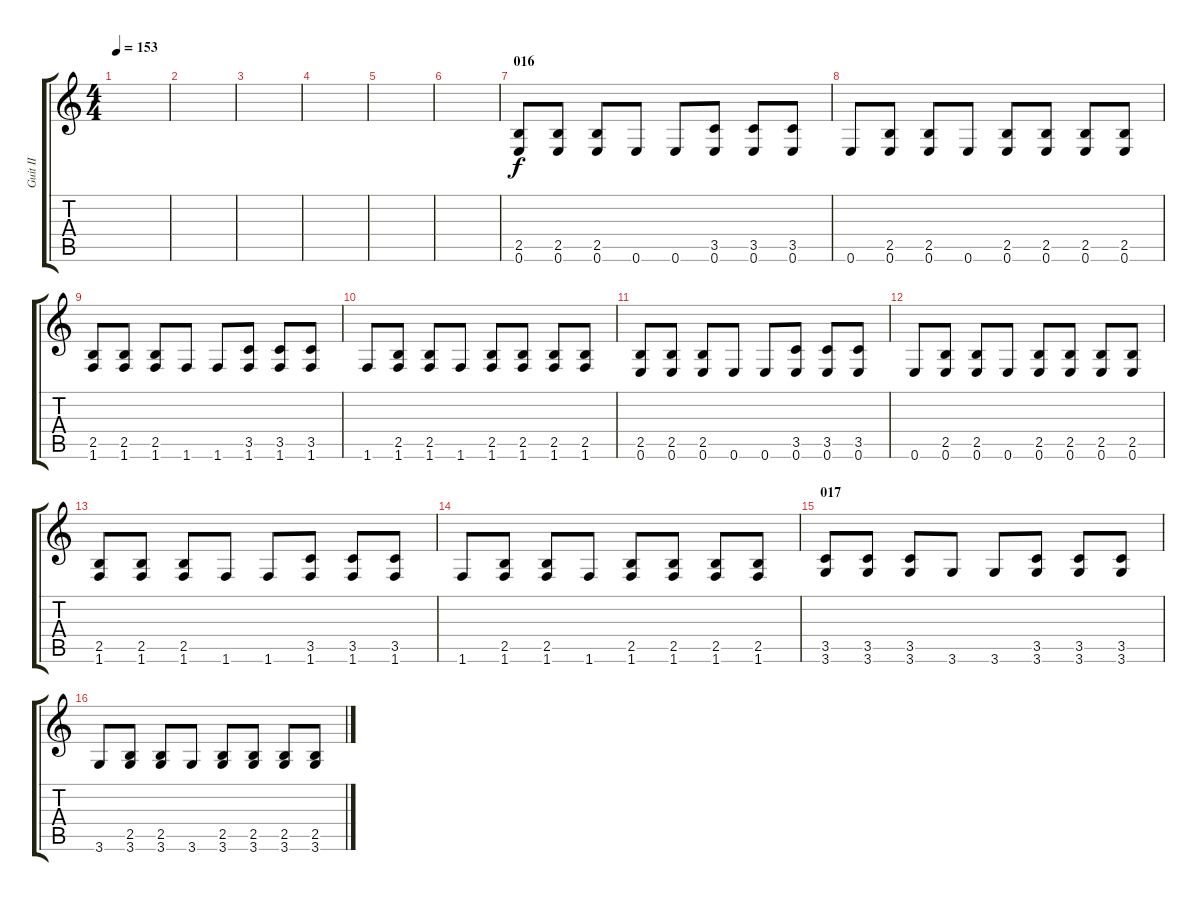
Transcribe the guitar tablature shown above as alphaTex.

\track ("Guit II" "Guit II") {instrument overdrivenguitar}
\staff {score tabs}
\tuning (E4 B3 G3 D3 A2 E2) {hide}
\ts (4 4)
\tempo 153
\clef g2
\ks c
|
|
|
|
|
|
\section ("" "016")
(2.5 0.6).8 (2.5 0.6).8 (2.5 0.6).8 0.6.8 0.6.8 (3.5 0.6).8 (3.5 0.6).8 (3.5 0.6).8 |
0.6.8 (2.5 0.6).8 (2.5 0.6).8 0.6.8 (2.5 0.6).8 (2.5 0.6).8 (2.5 0.6).8 (2.5 0.6).8 |
(2.5 1.6).8 (2.5 1.6).8 (2.5 1.6).8 1.6.8 1.6.8 (3.5 1.6).8 (3.5 1.6).8 (3.5 1.6).8 |
1.6.8 (2.5 1.6).8 (2.5 1.6).8 1.6.8 (2.5 1.6).8 (2.5 1.6).8 (2.5 1.6).8 (2.5 1.6).8 |
(2.5 0.6).8 (2.5 0.6).8 (2.5 0.6).8 0.6.8 0.6.8 (3.5 0.6).8 (3.5 0.6).8 (3.5 0.6).8 |
0.6.8 (2.5 0.6).8 (2.5 0.6).8 0.6.8 (2.5 0.6).8 (2.5 0.6).8 (2.5 0.6).8 (2.5 0.6).8 |
(2.5 1.6).8 (2.5 1.6).8 (2.5 1.6).8 1.6.8 1.6.8 (3.5 1.6).8 (3.5 1.6).8 (3.5 1.6).8 |
1.6.8 (2.5 1.6).8 (2.5 1.6).8 1.6.8 (2.5 1.6).8 (2.5 1.6).8 (2.5 1.6).8 (2.5 1.6).8 |
\section ("" "017")
(3.5 3.6).8 (3.5 3.6).8 (3.5 3.6).8 3.6.8 3.6.8 (3.5 3.6).8 (3.5 3.6).8 (3.5 3.6).8 |
3.6.8 (2.5 3.6).8 (2.5 3.6).8 3.6.8 (2.5 3.6).8 (2.5 3.6).8 (2.5 3.6).8 (2.5 3.6).8
